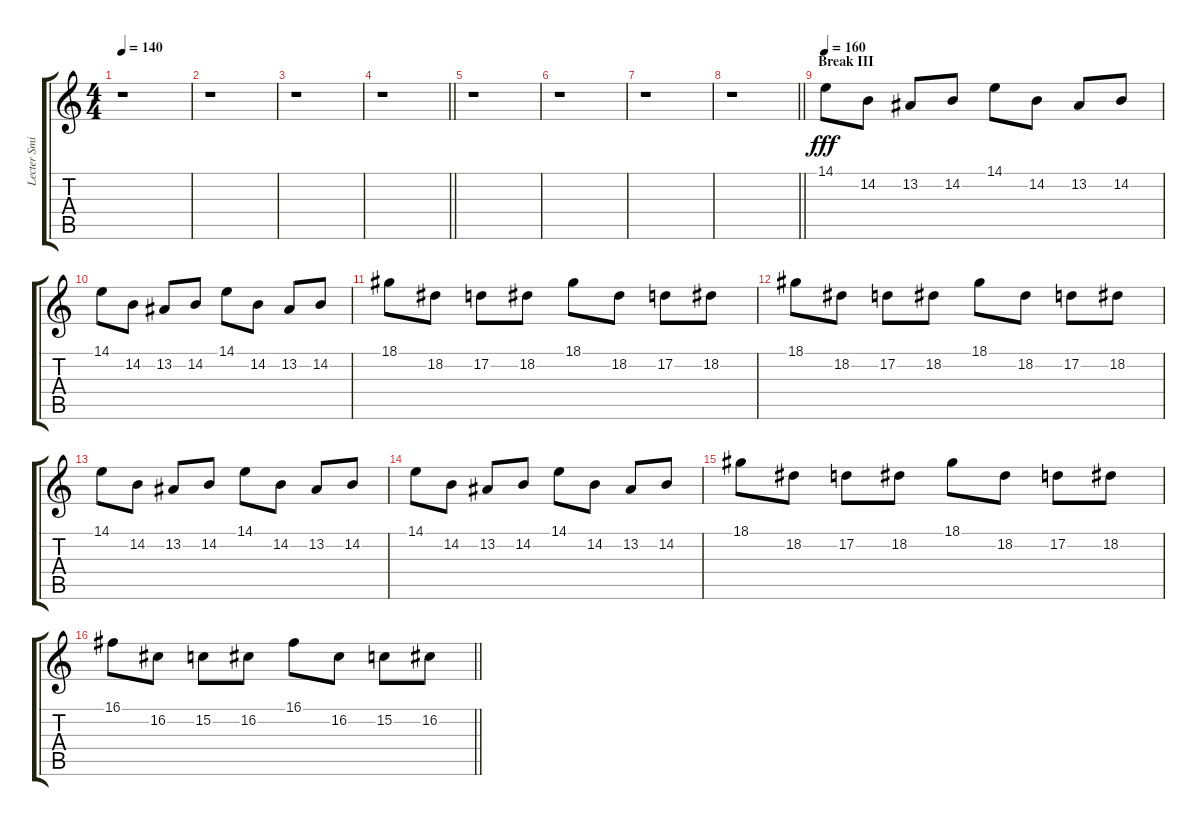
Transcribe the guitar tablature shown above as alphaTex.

\track ("Lecter Smith" "Lecter Smi") {instrument tremolostrings}
\staff {score tabs}
\tuning (D4 A3 F3 C3 G2 D2) {hide}
\ts (4 4)
\tempo 140
\clef g2
\ks c
r.1{dy fff} |
r.1 |
r.1 |
\barLineRight lightlight
r.1 |
r.1 |
r.1 |
r.1 |
\barLineRight lightlight
r.1 |
\section ("" "Break III")
\tempo 160
14.1.8 14.2.8 13.2.8 14.2.8 14.1.8 14.2.8 13.2.8 14.2.8 |
14.1.8 14.2.8 13.2.8 14.2.8 14.1.8 14.2.8 13.2.8 14.2.8 |
18.1.8 18.2.8 17.2.8 18.2.8 18.1.8 18.2.8 17.2.8 18.2.8 |
18.1.8 18.2.8 17.2.8 18.2.8 18.1.8 18.2.8 17.2.8 18.2.8 |
14.1.8 14.2.8 13.2.8 14.2.8 14.1.8 14.2.8 13.2.8 14.2.8 |
14.1.8 14.2.8 13.2.8 14.2.8 14.1.8 14.2.8 13.2.8 14.2.8 |
18.1.8 18.2.8 17.2.8 18.2.8 18.1.8 18.2.8 17.2.8 18.2.8 |
\barLineRight lightlight
16.1.8 16.2.8 15.2.8 16.2.8 16.1.8 16.2.8 15.2.8 16.2.8
